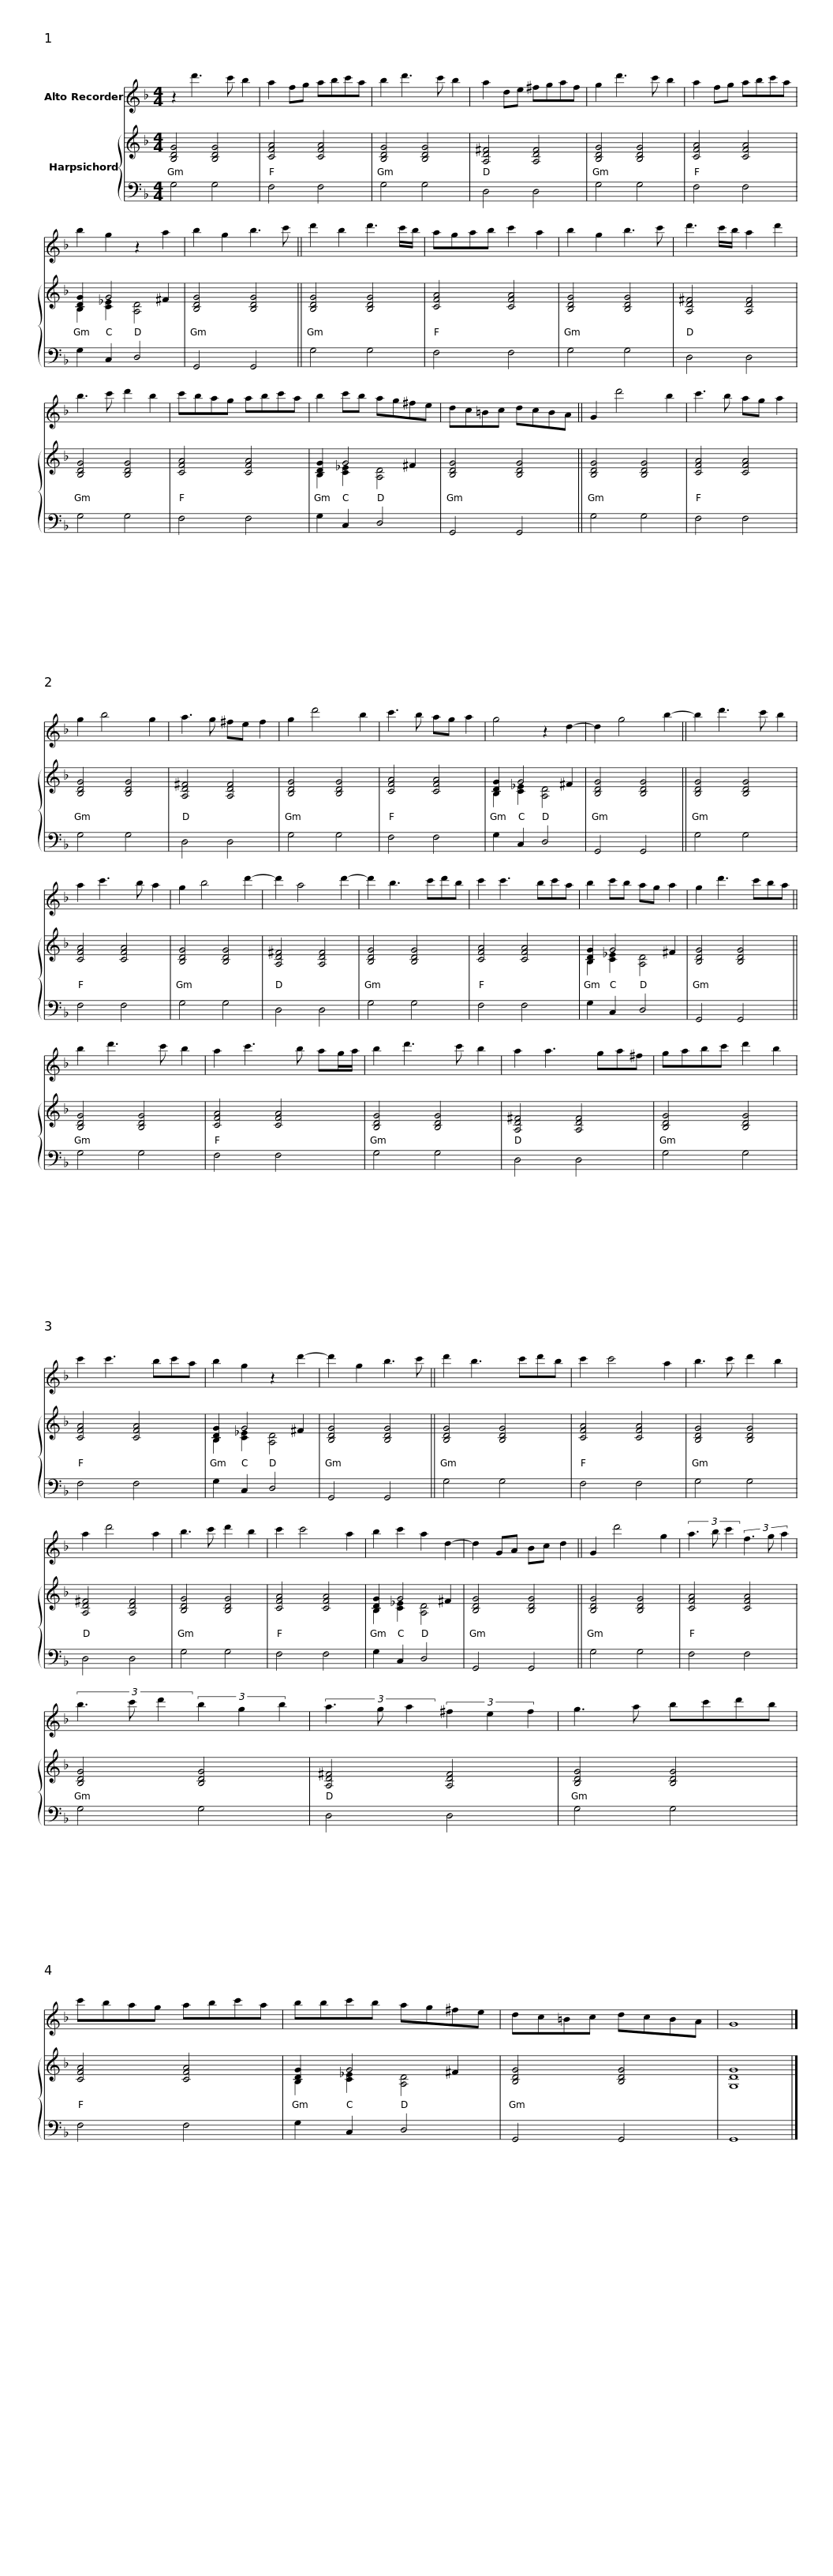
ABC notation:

X:1
%%score 1 { ( 2 4 ) | 3 }
L:1/8
M:4/4
I:linebreak $
K:F
V:1 treble
V:2 treble
V:4 treble
V:3 bass
V:1
 z2 d'3 c' b2 | a2 fg abc'a | b2 d'3 c' b2 | a2 de ^fgaf | g2 d'3 c' b2 | %5
 a2 fg abc'a | b2 g2 z2 a2 |$ b2 g2 b3 c' || d'2 b2 d'3 c'/b/ | agab c'2 a2 | %10
 b2 g2 b3 c' | d'3 c'/b/ a2 d'2 | b3 c' d'2 b2 | c'bag abc'a |$ b2 c'b ag^fe | %15
 dc=Bc dcBA || G2 d'4 b2 | c'3 b ag a2 | g2 b4 g2 | a3 g ^fe f2 | %20
 g2 d'4 b2 | c'3 b ag a2 |$ g4 z2 d2- | d2 g4 b2- || b2 d'3 c' b2 | %25
 a2 c'3 b a2 | g2 b4 d'2- | d'2 a4 d'2- | d'2 b3 c'd'b | c'2 c'3 bc'a |$ %30
 b2 c'b ag a2 | g2 d'3 c'ba || b2 d'3 c' b2 | a2 c'3 b ag/a/ | b2 d'3 c' b2 | %35
 a2 a3 ga^f | gabc' d'2 b2 |$ c'2 c'3 bc'a | b2 g2 z2 d'2- | d'2 g2 b3 c' || %40
 d'2 b3 c'd'b | c'2 c'4 a2 | b3 c' d'2 b2 | a2 d'4 a2 | b3 c' d'2 b2 | %45
 c'2 c'4 a2 |$ b2 c'2 a2 d2- | d2 GA Bc d2 || G2 d'4 g2 | (3a3 b c'2 (3f3 g a2 | %50
 (3b3 c' d'2 (3b2 g2 b2 | (3a3 g a2 (3^f2 e2 f2 | g3 a bc'd'b |$ c'bag abc'a |$ bbc'b ag^fe | %55
 dc=Bc dcBA | G8 |] %57
V:2
 [B,DG]4 [B,DG]4 | [CFA]4 [CFA]4 | [B,DG]4 [B,DG]4 | [A,D^F]4 [A,DF]4 | [B,DG]4 [B,DG]4 | %5
 [CFA]4 [CFA]4 | [B,DG]2 G4 ^F2 |$ [B,DG]4 [B,DG]4 || [B,DG]4 [B,DG]4 | [CFA]4 [CFA]4 | %10
 [B,DG]4 [B,DG]4 | [A,D^F]4 [A,DF]4 | [B,DG]4 [B,DG]4 | [CFA]4 [CFA]4 |$ [B,DG]2 G4 ^F2 | %15
 [B,DG]4 [B,DG]4 || [B,DG]4 [B,DG]4 | [CFA]4 [CFA]4 | [B,DG]4 [B,DG]4 | [A,D^F]4 [A,DF]4 | %20
 [B,DG]4 [B,DG]4 | [CFA]4 [CFA]4 |$ [B,DG]2 G4 ^F2 | [B,DG]4 [B,DG]4 || [B,DG]4 [B,DG]4 | %25
 [CFA]4 [CFA]4 | [B,DG]4 [B,DG]4 | [A,D^F]4 [A,DF]4 | [B,DG]4 [B,DG]4 | [CFA]4 [CFA]4 |$ %30
 [B,DG]2 G4 ^F2 | [B,DG]4 [B,DG]4 || [B,DG]4 [B,DG]4 | [CFA]4 [CFA]4 | [B,DG]4 [B,DG]4 | %35
 [A,D^F]4 [A,DF]4 | [B,DG]4 [B,DG]4 |$ [CFA]4 [CFA]4 | [B,DG]2 G4 ^F2 | [B,DG]4 [B,DG]4 || %40
 [B,DG]4 [B,DG]4 | [CFA]4 [CFA]4 | [B,DG]4 [B,DG]4 | [A,D^F]4 [A,DF]4 | [B,DG]4 [B,DG]4 | %45
 [CFA]4 [CFA]4 |$ [B,DG]2 G4 ^F2 | [B,DG]4 [B,DG]4 || [B,DG]4 [B,DG]4 | [CFA]4 [CFA]4 | %50
 [B,DG]4 [B,DG]4 | [A,D^F]4 [A,DF]4 | [B,DG]4 [B,DG]4 |$ [CFA]4 [CFA]4 |$ [B,DG]2 G4 ^F2 | %55
 [B,DG]4 [B,DG]4 | [G,DG]8 |] %57
V:3
 G,4 G,4 | F,4 F,4 | G,4 G,4 | D,4 D,4 | G,4 G,4 | %5
 F,4 F,4 | G,2 C,2 D,4 |$ G,,4 G,,4 || G,4 G,4 | F,4 F,4 | %10
 G,4 G,4 | D,4 D,4 | G,4 G,4 | F,4 F,4 |$ G,2 C,2 D,4 | %15
 G,,4 G,,4 || G,4 G,4 | F,4 F,4 | G,4 G,4 | D,4 D,4 | %20
 G,4 G,4 | F,4 F,4 |$ G,2 C,2 D,4 | G,,4 G,,4 || G,4 G,4 | %25
 F,4 F,4 | G,4 G,4 | D,4 D,4 | G,4 G,4 | F,4 F,4 |$ %30
 G,2 C,2 D,4 | G,,4 G,,4 || G,4 G,4 | F,4 F,4 | G,4 G,4 | %35
 D,4 D,4 | G,4 G,4 |$ F,4 F,4 | G,2 C,2 D,4 | G,,4 G,,4 || %40
 G,4 G,4 | F,4 F,4 | G,4 G,4 | D,4 D,4 | G,4 G,4 | %45
 F,4 F,4 |$ G,2 C,2 D,4 | G,,4 G,,4 || G,4 G,4 | F,4 F,4 | %50
 G,4 G,4 | D,4 D,4 | G,4 G,4 |$ F,4 F,4 |$ G,2 C,2 D,4 | %55
 G,,4 G,,4 | G,,8 |] %57
V:4
 x8 | x8 | x8 | x8 | x8 | %5
 x8 | B,2 [C_E]2 [A,D]4 |$ x8 || x8 | x8 | %10
 x8 | x8 | x8 | x8 |$ B,2 [C_E]2 [A,D]4 | %15
 x8 || x8 | x8 | x8 | x8 | %20
 x8 | x8 |$ B,2 [C_E]2 [A,D]4 | x8 || x8 | %25
 x8 | x8 | x8 | x8 | x8 |$ %30
 B,2 [C_E]2 [A,D]4 | x8 || x8 | x8 | x8 | %35
 x8 | x8 |$ x8 | B,2 [C_E]2 [A,D]4 | x8 || %40
 x8 | x8 | x8 | x8 | x8 | %45
 x8 |$ B,2 [C_E]2 [A,D]4 | x8 || x8 | x8 | %50
 x8 | x8 | x8 |$ x8 |$ B,2 [C_E]2 [A,D]4 | %55
 x8 | x8 |] %57
